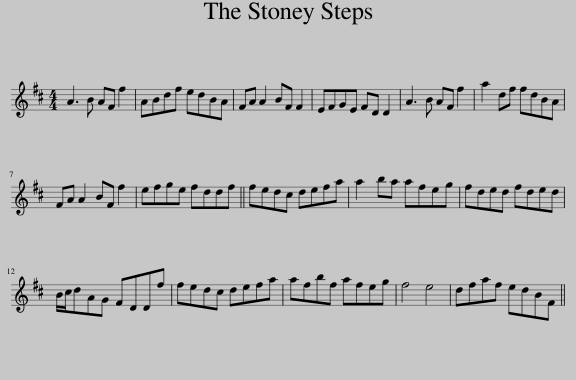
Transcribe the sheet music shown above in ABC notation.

X:1
L:1/8
M:4/4
I:linebreak $
K:D
V:1 treble
V:1
 A3 B AF f2 | ABdf edBA | FA A2 BF F2 | EFGE FD D2 | A3 B AF f2 | %5
 a2 df fdBA |$ FA A2 BF f2 | efge fddf || fedc defa | a2 ba afeg | %10
 fded fded |$ B/c/dAG FDDf | fedc defa | afbf afeg | f4 e4 | %15
 dfaf edBF || %16
